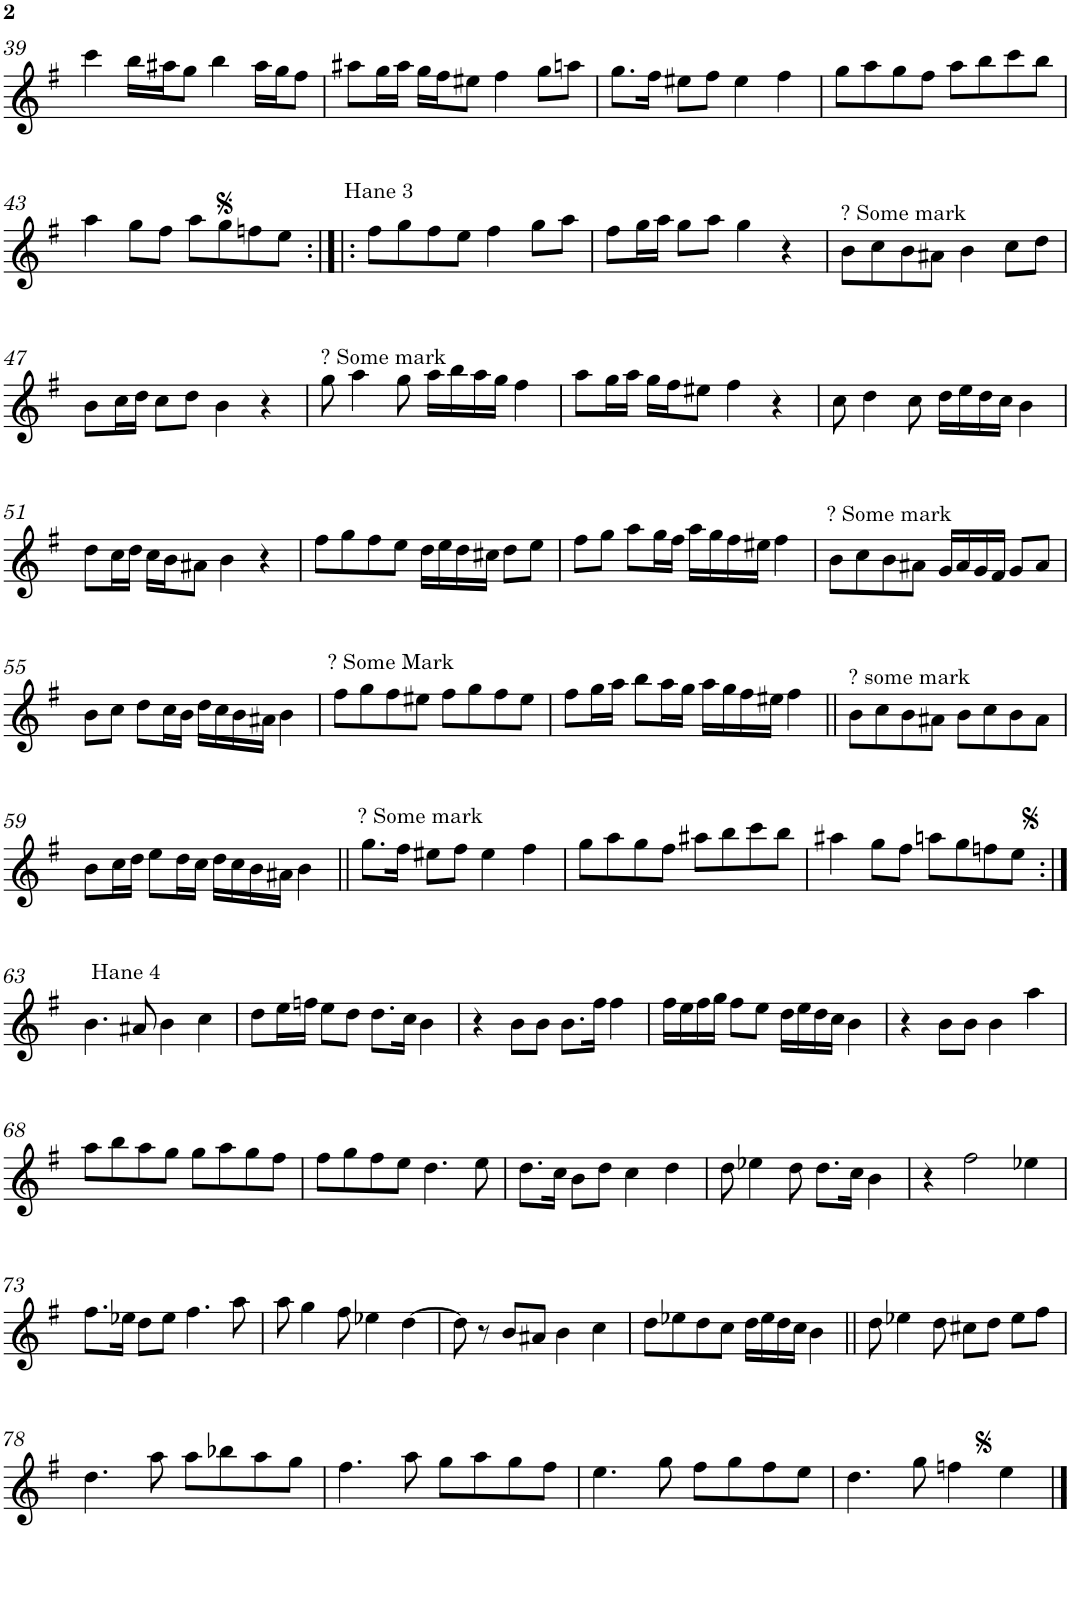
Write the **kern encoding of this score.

**kern
*part1
*staff1
*I"Piano
*I'Pno.
!!LO:PB:g=z
*clefG2
*k[f#]
*M4/4
*met(c)
=39
4ccc\
16bb\LL
16aa#X\J
8gg\J
4bb\
16aa#\LL
16gg\J
8ff#\J
=40
8aa#X\L
16gg\L
16aa#\JJ
16gg\LL
16ff#\J
8ee#X\J
4ff#\
8gg\L
8aan\J
=41
8.gg\L
16ff#\Jk
8ee#X\L
8ff#\J
4ee#\
4ff#\
=42
8gg\L
8aa\
8gg\
8ff#\J
8aa\L
8bb\
8ccc\
8bb\J
!!LO:LB:g=z
=43
4aa\
8gg\L
8ff#\J
8aa\L
8gg\
8ffn\
8ee\J
=44:|!|:
!LO:TX:a:t=Hane 3
8ff#\L
8gg\
8ff#\
8ee\J
4ff#\
8gg\L
8aa\J
=45
8ff#\L
16gg\L
16aa\JJ
8gg\L
8aa\J
4gg\
4r
=46
!LO:TX:a:t=? Some mark
8b\L
8cc\
8b\
8a#X\J
4b\
8cc\L
8dd\J
!!LO:LB:g=z
=47
8b\L
16cc\L
16dd\JJ
8cc\L
8dd\J
4b\
4r
=48
!LO:TX:a:t=? Some mark
8gg\
4aa\
8gg\
16aa\LL
16bb\
16aa\
16gg\JJ
4ff#\
=49
8aa\L
16gg\L
16aa\JJ
16gg\LL
16ff#\J
8ee#X\J
4ff#\
4r
=50
8cc\
4dd\
8cc\
16dd\LL
16ee\
16dd\
16cc\JJ
4b\
!!LO:LB:g=z
=51
8dd\L
16cc\L
16dd\JJ
16cc\LL
16b\J
8a#X\J
4b\
4r
=52
8ff#\L
8gg\
8ff#\
8ee\J
16dd\LL
16ee\
16dd\
16cc#X\JJ
8dd\L
8ee\J
=53
8ff#\L
8gg\J
8aa\L
16gg\L
16ff#\JJ
16aa\LL
16gg\
16ff#\
16ee#X\JJ
4ff#\
=54
!LO:TX:a:t=? Some mark
8b\L
8cc\
8b\
8a#X\J
16g/LL
16a#/
16g/
16f#/JJ
8g/L
8a#/J
!!LO:LB:g=z
=55
8b\L
8cc\J
8dd\L
16cc\L
16b\JJ
16dd\LL
16cc\
16b\
16a#X\JJ
4b\
=56
!LO:TX:a:t=? Some Mark
8ff#\L
8gg\
8ff#\
8ee#X\J
8ff#\L
8gg\
8ff#\
8ee#\J
=57
8ff#\L
16gg\L
16aa\JJ
8bb\L
16aa\L
16gg\JJ
16aa\LL
16gg\
16ff#\
16ee#X\JJ
4ff#\
=58||
!LO:TX:a:t=? some mark
8b\L
8cc\
8b\
8a#X\J
8b\L
8cc\
8b\
8a#\J
!!LO:LB:g=z
=59
8b\L
16cc\L
16dd\JJ
8ee\L
16dd\L
16cc\JJ
16dd\LL
16cc\
16b\
16a#X\JJ
4b\
=60||
!LO:TX:a:t=? Some mark
8.gg\L
16ff#\Jk
8ee#X\L
8ff#\J
4ee#\
4ff#\
=61
8gg\L
8aa\
8gg\
8ff#\J
8aa#X\L
8bb\
8ccc\
8bb\J
=62
4aa#X\
8gg\L
8ff#\J
8aan\L
8gg\
8ffn\
8ee\J
!!LO:LB:g=z
=63:|!
!LO:TX:a:t=Hane 4
4.b\
8a#X/
4b\
4cc\
=64
8dd\L
16ee\L
16ffn\JJ
8ee\L
8dd\J
8.dd\L
16cc\Jk
4b\
=65
4r
8b\L
8b\J
8.b\L
16ff#\Jk
4ff#\
=66
16ff#\LL
16ee\
16ff#\
16gg\JJ
8ff#\L
8ee\J
16dd\LL
16ee\
16dd\
16cc\JJ
4b\
=67
4r
8b\L
8b\J
4b\
4aa\
!!LO:LB:g=z
=68
8aa\L
8bb\
8aa\
8gg\J
8gg\L
8aa\
8gg\
8ff#\J
=69
8ff#\L
8gg\
8ff#\
8ee\J
4.dd\
8ee\
=70
8.dd\L
16cc\Jk
8b\L
8dd\J
4cc\
4dd\
=71
8dd\
4ee-X\
8dd\
8.dd\L
16cc\Jk
4b\
=72
4r
2ff#\
4ee-X\
!!LO:LB:g=z
=73
8.ff#\L
16ee-X\Jk
8dd\L
8ee-\J
4.ff#\
8aa\
=74
8aa\
4gg\
8ff#\
4ee-X\
[4dd\
=75
8dd\]
8r
8b/L
8a#X/J
4b\
4cc\
=76
8dd\L
8ee-X\
8dd\
8cc\J
16dd\LL
16ee-\
16dd\
16cc\JJ
4b\
=77||
8dd\
4ee-X\
8dd\
8cc#X\L
8dd\J
8ee-\L
8ff#\J
!!LO:LB:g=z
=78
4.dd\
8aa\
8aa\L
8bb-X\
8aa\
8gg\J
=79
4.ff#\
8aa\
8gg\L
8aa\
8gg\
8ff#\J
=80
4.ee\
8gg\
8ff#\L
8gg\
8ff#\
8ee\J
=81
4.dd\
8gg\
4ffn\
4ee\
==
*-
